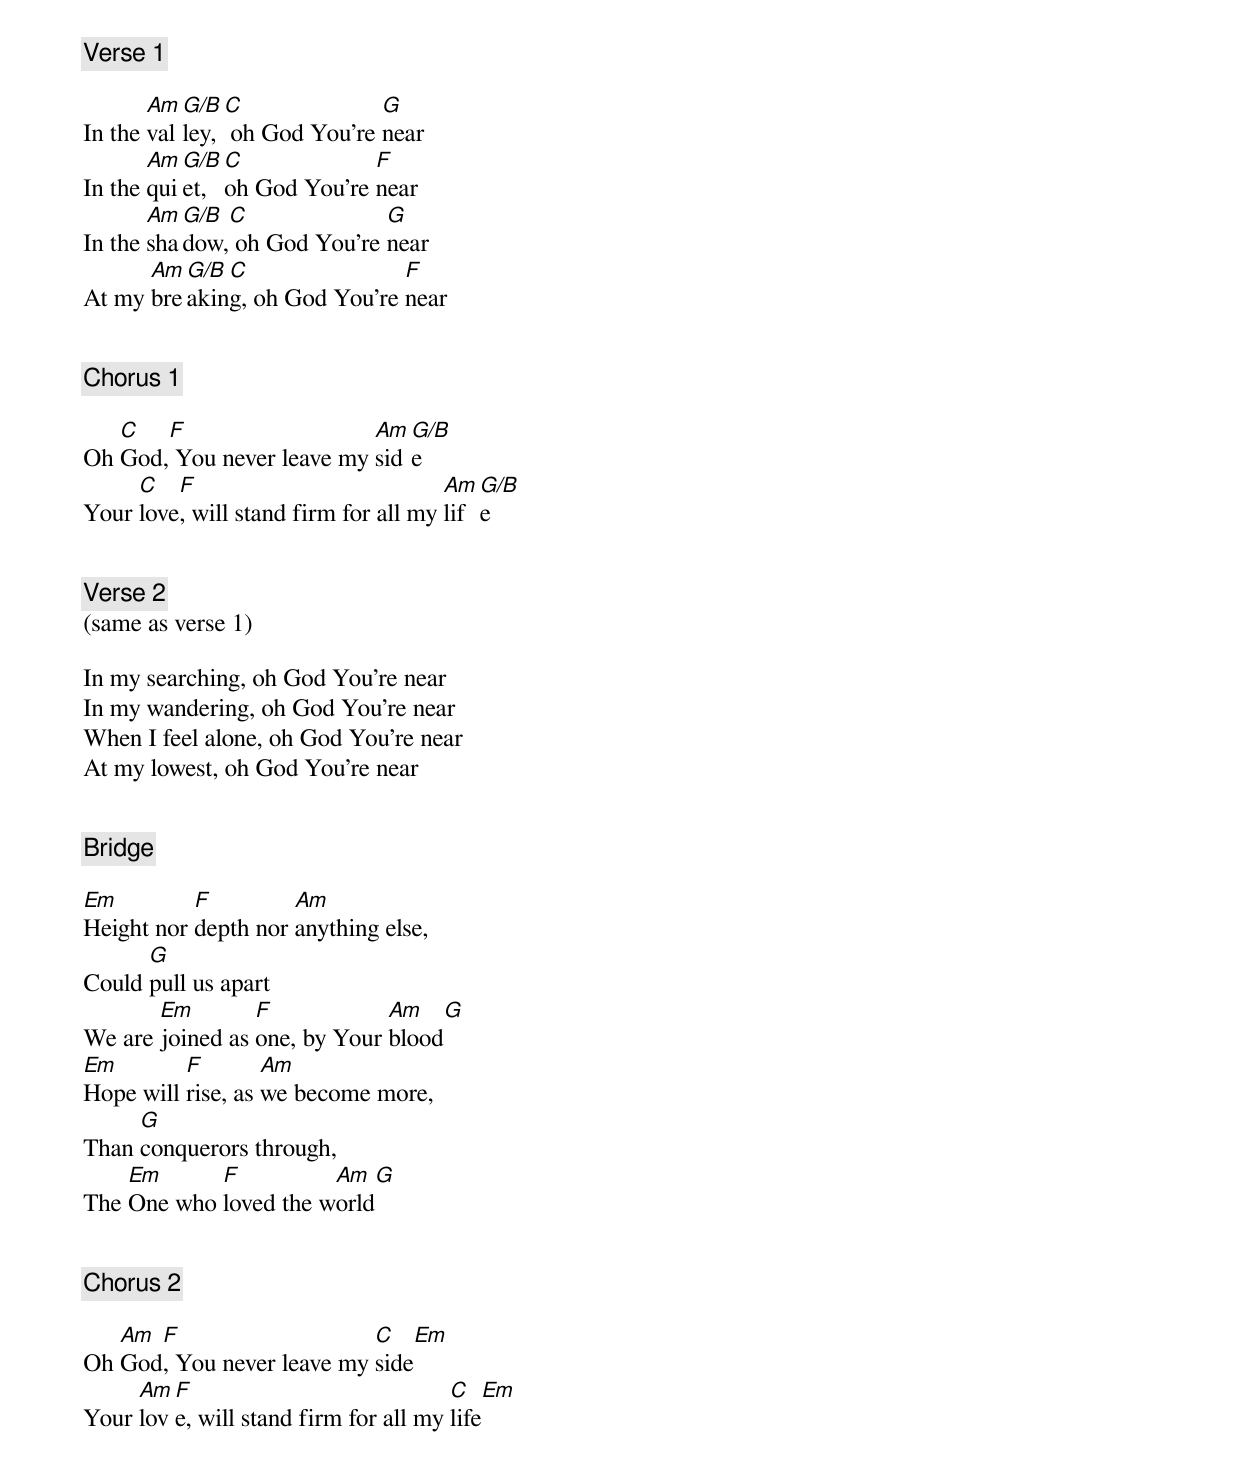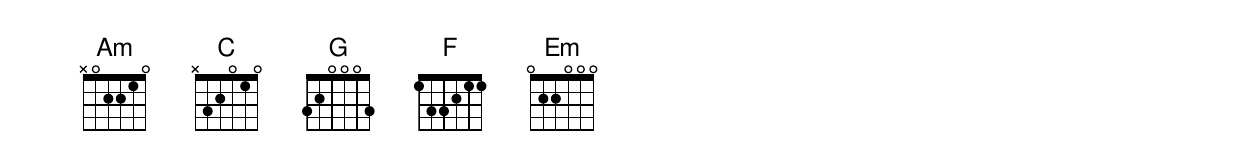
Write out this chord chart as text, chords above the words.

[Verse 1]

       Am G/B C              G
In the valley, oh God You're near
       Am G/B C             F
In the quiet, oh God You're near
       Am G/B C              G
In the shadow, oh God You're near
      Am G/B C                F
At my breaking, oh God You're near


[Chorus 1]

   C   F                   Am G/B
Oh God, You never leave my side
     C   F                            Am G/B
Your love, will stand firm for all my life


[Verse 2]
(same as verse 1)

In my searching, oh God You're near
In my wandering, oh God You're near
When I feel alone, oh God You're near
At my lowest, oh God You're near


[Bridge]

Em         F         Am
Height nor depth nor anything else,
      G
Could pull us apart
       Em        F            Am    G
We are joined as one, by Your blood
Em        F        Am
Hope will rise, as we become more,
     G
Than conquerors through,
    Em      F          Am    G
The One who loved the world


[Chorus 2]

   Am F                    C     Em
Oh God, You never leave my side
     Am F                             C     Em
Your love, will stand firm for all my life
